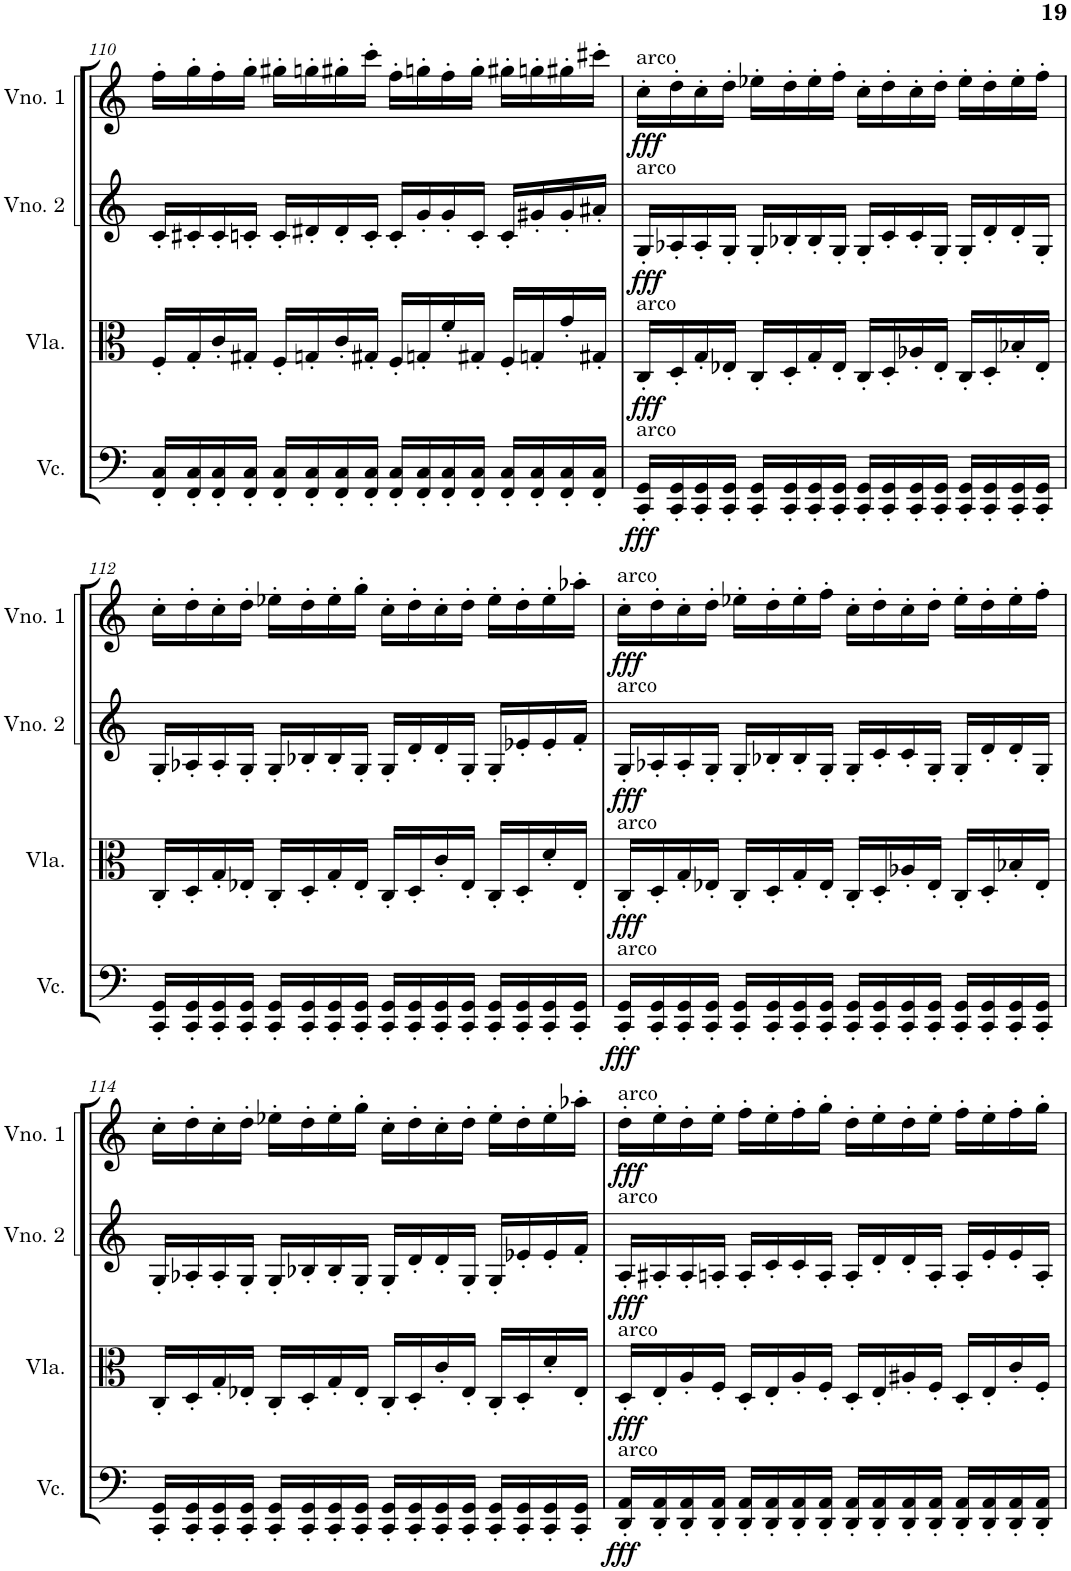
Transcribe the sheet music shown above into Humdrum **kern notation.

**kern	**dynam	**kern	**dynam	**kern	**dynam	**kern	**dynam
*part4	*part4	*part3	*part3	*part2	*part2	*part1	*part1
*staff4	*staff4	*staff3	*staff3	*staff2	*staff2	*staff1	*staff1
*I"Violoncelo	*	*I"Viola	*	*I"Violino 2	*	*I"Violino 1	*
*I'Vc.	*	*I'Vla.	*	*I'Vno. 2	*	*I'Vno. 1	*
!!LO:PB:g=z
*clefF4	*	*clefC3	*	*clefG2	*	*clefG2	*
*k[]	*	*k[]	*	*k[]	*	*k[]	*
*M4/4	*	*M4/4	*	*M4/4	*	*M4/4	*
=110	=110	=110	=110	=110	=110	=110	=110
16FF/' 16C/'LL	.	16F'/LL	.	16c'/LL	.	16ff'\LL	.
16FF/' 16C/'	.	16G'/	.	16c#X'/	.	16gg'\	.
16FF/' 16C/'	.	16c'/	.	16c#'/	.	16ff'\	.
16FF/' 16C/'JJ	.	16G#X'/JJ	.	16cn'/JJ	.	16gg'\JJ	.
16FF/' 16C/'LL	.	16F'/LL	.	16c'/LL	.	16gg#X'\LL	.
16FF/' 16C/'	.	16Gn'/	.	16d#X'/	.	16ggn'\	.
16FF/' 16C/'	.	16c'/	.	16d#'/	.	16gg#X'\	.
16FF/' 16C/'JJ	.	16G#X'/JJ	.	16c'/JJ	.	16ccc'\JJ	.
16FF/' 16C/'LL	.	16F'/LL	.	16c'/LL	.	16ff'\LL	.
16FF/' 16C/'	.	16Gn'/	.	16g'/	.	16ggn'\	.
16FF/' 16C/'	.	16f'/	.	16g'/	.	16ff'\	.
16FF/' 16C/'JJ	.	16G#X'/JJ	.	16c'/JJ	.	16gg'\JJ	.
16FF/' 16C/'LL	.	16F'/LL	.	16c'/LL	.	16gg#X'\LL	.
16FF/' 16C/'	.	16Gn'/	.	16g#X'/	.	16ggn'\	.
16FF/' 16C/'	.	16g'/	.	16g#'/	.	16gg#X'\	.
16FF/' 16C/'JJ	.	16G#X'/JJ	.	16a#X'/JJ	.	16ccc#X'\JJ	.
=111	=111	=111	=111	=111	=111	=111	=111
!	!	!	!	!	!	!LO:TX:a:t=arco	!
!	!	!	!	!LO:TX:a:t=arco	!	!	!
!	!	!LO:TX:a:t=arco	!	!	!	!	!
!LO:TX:a:t=arco	!	!	!	!	!	!	!
!	!LO:DY:b	!	!LO:DY:b	!	!LO:DY:b	!	!LO:DY:b
16CC/' 16GG/'LL	fff	16C'/LL	fff	16G'/LL	fff	16cc'\LL	fff
16CC/' 16GG/'	.	16D'/	.	16A-X'/	.	16dd'\	.
16CC/' 16GG/'	.	16G'/	.	16A-'/	.	16cc'\	.
16CC/' 16GG/'JJ	.	16E-X'/JJ	.	16G'/JJ	.	16dd'\JJ	.
16CC/' 16GG/'LL	.	16C'/LL	.	16G'/LL	.	16ee-X'\LL	.
16CC/' 16GG/'	.	16D'/	.	16B-X'/	.	16dd'\	.
16CC/' 16GG/'	.	16G'/	.	16B-'/	.	16ee-'\	.
16CC/' 16GG/'JJ	.	16E-'/JJ	.	16G'/JJ	.	16ff'\JJ	.
16CC/' 16GG/'LL	.	16C'/LL	.	16G'/LL	.	16cc'\LL	.
16CC/' 16GG/'	.	16D'/	.	16c'/	.	16dd'\	.
16CC/' 16GG/'	.	16A-X'/	.	16c'/	.	16cc'\	.
16CC/' 16GG/'JJ	.	16E-'/JJ	.	16G'/JJ	.	16dd'\JJ	.
16CC/' 16GG/'LL	.	16C'/LL	.	16G'/LL	.	16ee-'\LL	.
16CC/' 16GG/'	.	16D'/	.	16d'/	.	16dd'\	.
16CC/' 16GG/'	.	16B-X'/	.	16d'/	.	16ee-'\	.
16CC/' 16GG/'JJ	.	16E-'/JJ	.	16G'/JJ	.	16ff'\JJ	.
!!LO:LB:g=z
=112	=112	=112	=112	=112	=112	=112	=112
16CC/' 16GG/'LL	.	16C'/LL	.	16G'/LL	.	16cc'\LL	.
16CC/' 16GG/'	.	16D'/	.	16A-X'/	.	16dd'\	.
16CC/' 16GG/'	.	16G'/	.	16A-'/	.	16cc'\	.
16CC/' 16GG/'JJ	.	16E-X'/JJ	.	16G'/JJ	.	16dd'\JJ	.
16CC/' 16GG/'LL	.	16C'/LL	.	16G'/LL	.	16ee-X'\LL	.
16CC/' 16GG/'	.	16D'/	.	16B-X'/	.	16dd'\	.
16CC/' 16GG/'	.	16G'/	.	16B-'/	.	16ee-'\	.
16CC/' 16GG/'JJ	.	16E-'/JJ	.	16G'/JJ	.	16gg'\JJ	.
16CC/' 16GG/'LL	.	16C'/LL	.	16G'/LL	.	16cc'\LL	.
16CC/' 16GG/'	.	16D'/	.	16d'/	.	16dd'\	.
16CC/' 16GG/'	.	16c'/	.	16d'/	.	16cc'\	.
16CC/' 16GG/'JJ	.	16E-'/JJ	.	16G'/JJ	.	16dd'\JJ	.
16CC/' 16GG/'LL	.	16C'/LL	.	16G'/LL	.	16ee-'\LL	.
16CC/' 16GG/'	.	16D'/	.	16e-X'/	.	16dd'\	.
16CC/' 16GG/'	.	16d'/	.	16e-'/	.	16ee-'\	.
16CC/' 16GG/'JJ	.	16E-'/JJ	.	16f'/JJ	.	16aa-X'\JJ	.
=113	=113	=113	=113	=113	=113	=113	=113
!	!	!	!	!	!	!LO:TX:a:t=arco	!
!	!	!	!	!LO:TX:a:t=arco	!	!	!
!	!	!LO:TX:a:t=arco	!	!	!	!	!
!LO:TX:a:t=arco	!	!	!	!	!	!	!
!	!LO:DY:b	!	!LO:DY:b	!	!LO:DY:b	!	!LO:DY:b
16CC/' 16GG/'LL	fff	16C'/LL	fff	16G'/LL	fff	16cc'\LL	fff
16CC/' 16GG/'	.	16D'/	.	16A-X'/	.	16dd'\	.
16CC/' 16GG/'	.	16G'/	.	16A-'/	.	16cc'\	.
16CC/' 16GG/'JJ	.	16E-X'/JJ	.	16G'/JJ	.	16dd'\JJ	.
16CC/' 16GG/'LL	.	16C'/LL	.	16G'/LL	.	16ee-X'\LL	.
16CC/' 16GG/'	.	16D'/	.	16B-X'/	.	16dd'\	.
16CC/' 16GG/'	.	16G'/	.	16B-'/	.	16ee-'\	.
16CC/' 16GG/'JJ	.	16E-'/JJ	.	16G'/JJ	.	16ff'\JJ	.
16CC/' 16GG/'LL	.	16C'/LL	.	16G'/LL	.	16cc'\LL	.
16CC/' 16GG/'	.	16D'/	.	16c'/	.	16dd'\	.
16CC/' 16GG/'	.	16A-X'/	.	16c'/	.	16cc'\	.
16CC/' 16GG/'JJ	.	16E-'/JJ	.	16G'/JJ	.	16dd'\JJ	.
16CC/' 16GG/'LL	.	16C'/LL	.	16G'/LL	.	16ee-'\LL	.
16CC/' 16GG/'	.	16D'/	.	16d'/	.	16dd'\	.
16CC/' 16GG/'	.	16B-X'/	.	16d'/	.	16ee-'\	.
16CC/' 16GG/'JJ	.	16E-'/JJ	.	16G'/JJ	.	16ff'\JJ	.
!!LO:LB:g=z
=114	=114	=114	=114	=114	=114	=114	=114
16CC/' 16GG/'LL	.	16C'/LL	.	16G'/LL	.	16cc'\LL	.
16CC/' 16GG/'	.	16D'/	.	16A-X'/	.	16dd'\	.
16CC/' 16GG/'	.	16G'/	.	16A-'/	.	16cc'\	.
16CC/' 16GG/'JJ	.	16E-X'/JJ	.	16G'/JJ	.	16dd'\JJ	.
16CC/' 16GG/'LL	.	16C'/LL	.	16G'/LL	.	16ee-X'\LL	.
16CC/' 16GG/'	.	16D'/	.	16B-X'/	.	16dd'\	.
16CC/' 16GG/'	.	16G'/	.	16B-'/	.	16ee-'\	.
16CC/' 16GG/'JJ	.	16E-'/JJ	.	16G'/JJ	.	16gg'\JJ	.
16CC/' 16GG/'LL	.	16C'/LL	.	16G'/LL	.	16cc'\LL	.
16CC/' 16GG/'	.	16D'/	.	16d'/	.	16dd'\	.
16CC/' 16GG/'	.	16c'/	.	16d'/	.	16cc'\	.
16CC/' 16GG/'JJ	.	16E-'/JJ	.	16G'/JJ	.	16dd'\JJ	.
16CC/' 16GG/'LL	.	16C'/LL	.	16G'/LL	.	16ee-'\LL	.
16CC/' 16GG/'	.	16D'/	.	16e-X'/	.	16dd'\	.
16CC/' 16GG/'	.	16d'/	.	16e-'/	.	16ee-'\	.
16CC/' 16GG/'JJ	.	16E-'/JJ	.	16f'/JJ	.	16aa-X'\JJ	.
=115	=115	=115	=115	=115	=115	=115	=115
!	!	!	!	!	!	!LO:TX:a:t=arco	!
!	!	!	!	!LO:TX:a:t=arco	!	!	!
!	!	!LO:TX:a:t=arco	!	!	!	!	!
!LO:TX:a:t=arco	!	!	!	!	!	!	!
!	!LO:DY:b	!	!LO:DY:b	!	!LO:DY:b	!	!LO:DY:b
16DD/' 16AA/'LL	fff	16D'/LL	fff	16A'/LL	fff	16dd'\LL	fff
16DD/' 16AA/'	.	16E'/	.	16A#X'/	.	16ee'\	.
16DD/' 16AA/'	.	16A'/	.	16A#'/	.	16dd'\	.
16DD/' 16AA/'JJ	.	16F'/JJ	.	16An'/JJ	.	16ee'\JJ	.
16DD/' 16AA/'LL	.	16D'/LL	.	16A'/LL	.	16ff'\LL	.
16DD/' 16AA/'	.	16E'/	.	16c'/	.	16ee'\	.
16DD/' 16AA/'	.	16A'/	.	16c'/	.	16ff'\	.
16DD/' 16AA/'JJ	.	16F'/JJ	.	16A'/JJ	.	16gg'\JJ	.
16DD/' 16AA/'LL	.	16D'/LL	.	16A'/LL	.	16dd'\LL	.
16DD/' 16AA/'	.	16E'/	.	16d'/	.	16ee'\	.
16DD/' 16AA/'	.	16A#X'/	.	16d'/	.	16dd'\	.
16DD/' 16AA/'JJ	.	16F'/JJ	.	16A'/JJ	.	16ee'\JJ	.
16DD/' 16AA/'LL	.	16D'/LL	.	16A'/LL	.	16ff'\LL	.
16DD/' 16AA/'	.	16E'/	.	16e'/	.	16ee'\	.
16DD/' 16AA/'	.	16c'/	.	16e'/	.	16ff'\	.
16DD/' 16AA/'JJ	.	16F'/JJ	.	16A'/JJ	.	16gg'\JJ	.
=	=	=	=	=	=	=	=
*-	*-	*-	*-	*-	*-	*-	*-
